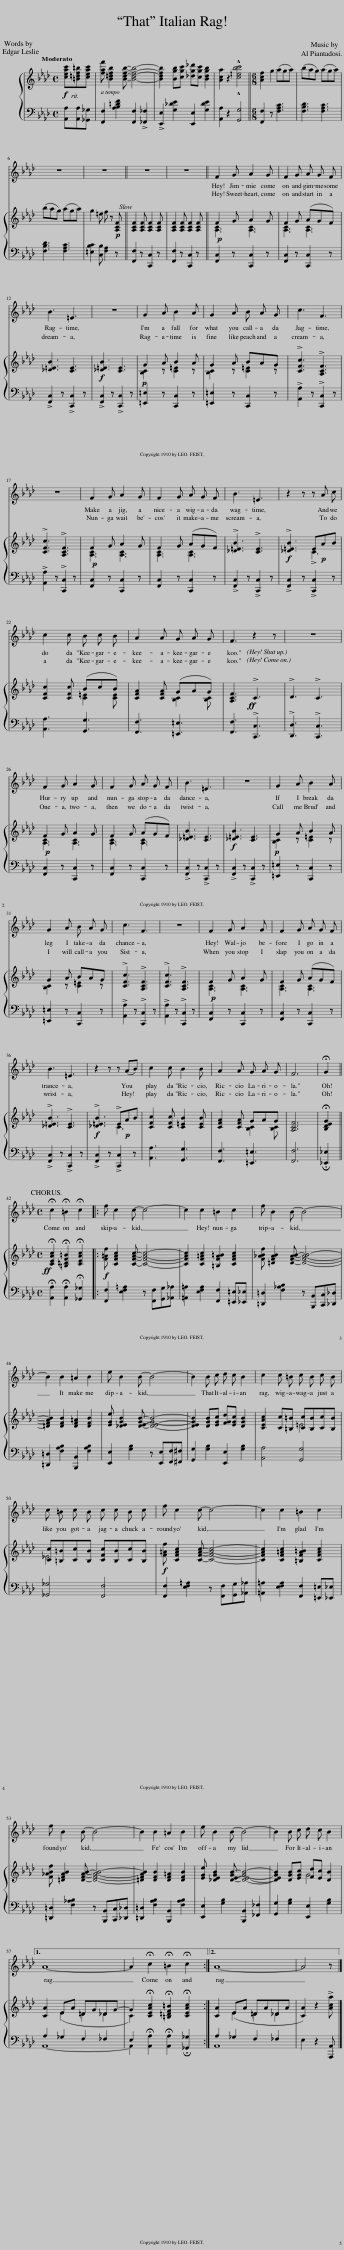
X:1
%%score 1 { ( 2 4 ) | ( 3 5 ) }
L:1/8
Q:1/4=160
M:4/4
I:linebreak $
K:Ab
V:1 treble
V:2 treble
V:4 treble
V:3 bass
V:5 bass
V:1
 z2 z | z8 | z8 | z8 ||[M:6/8] z6 | %5
 z6 |$ z6 | z6 || z6 | z6 || %10
 F2 G A2 G | F2 G A G F |$ B3 =E3 | z6 | G2 A B2 A | %15
 G2 A B A G | c3 F3 |$ z6 | F2 G A2 G | F2 G A G F | %20
 B3 =E3 | z2 z z A c |$ c2 c B c B | A2 A G A G | F3 z2 z | %25
 z6 |$ F2 G A2 G | F2 G A G F | B3 =E3 | z6 | %30
 G2 A B2 A |$ G2 A B A G | c3 F3 | z6 | F2 G A2 G | %35
 F2 G A G F |$ B3 =E3 | z2 z z (AB) | c2 c B2 B | A2 A G A G | %40
 F6 | !fermata!G2 ||$[M:4/4] !fermata!c2 !fermata!=B2 !fermata!c2 |: f c2 c- c4- | c2 c2 =B2 c2 | %45
 f B2 B- B4- |$ B2 B2 =A2 B2 | e B2 B- B4- | B2 B c d c B2 | c2 c =B c B c B |$ %50
 c =B c B c c B c | f c2 c- c4- | c2 c2 =B2 c2 |$ f B2 B- B4- | B2 B2 =A2 B2 | %55
 e B2 B- B4- | B2 B c d c B2 |1$ A8- | A2 !fermata!c2 !fermata!=B2 !fermata!c2 :|2 A8- | %60
 A4 z |] %61
V:2
!f! [ceac'][=B=df=b][ceac'] | [faf'] [B=dfb]2 [Bdfb]- [Bdfb]4- | [Bdfb]2 [Bgb][cgc'] [_dg_d'][cgc'] [Bdgb]2 | [Aca]2 z2 !^![c=ebc']4 ||[M:6/8] [Acf]2 g (aga) | %5
 (bag) (aga) |$ (bag) (aga) | g2 =e f z!p! [A,CF] || [A,CF]2 [A,CF] [A,CF]2 [A,CF] | [A,CF]2 [A,CF] [A,CF]2 [A,CF] || %10
!p! F2 G A2 G | F2 G (AGF) |$ [_D=EB]3 [CE]3 |!f! [_D=EB]3 [CE]3 |!p! G2 A B2 A | %15
 G2 A BAG | !>![CFc]3 !>![A,CF]3 |$ !>![CFc]3 !>![A,CF]3 |!p! F2 G A2 G | F2 G (AGF) | %20
 !>![_D=EB]3 !>![CE]3 |!f! !>![_D=EB]3 E!p!AB |$ [CFc]2 [CFc] (BcB) | [CFA]2 [CFA] (GAG) | [A,CF]3!ff! !>!C3 | %25
 !>!D3 !>!C3 |$!p! F2 G A2 G | F2 G (AGF) | [_D=EB]3 [CE]3 |!f! [_D=EB]3 [CE]3 | %30
!p! G2 A B2 A |$ G2 A BAG | !>![CFc]3 !>![A,CF]3 | !>![CFc]3 !>![A,CF]3 |!p! F2 G A2 G | %35
 F2 G (AGF) |$ !>![_D=EB]3 !>![CE]3 |!f! !>![_D=EB]3 !>!E!p!AB | [CFc]2 [CFc] [C=EB]2 [CEB] | [CFA]2 [CFA] GAG | %40
 [A,CF]6 | !fermata![B,DEG]2 ||$[M:4/4]!ff! !fermata![CEAc]2 !fermata![=B,=DF=B]2 !fermata![CEAc]2 |:!f! [F=Af] [CFAc]2 [CFAc]- [CFAc]4- | [CFAc]2 [CF=Ac]2 [=B,FA=B]2 [CFAc]2 | %45
 [F_ABf] [=DFAB]2 [DFAB]- [DFAB]4- |$ [=DFAB]2 [DFB]2 [DF=A]2 [DFB]2 | [EGe] [_DEGB]2 [DEGB]- [DEGB]4- | [DEGB]2 [DGB][EGc] [FGd][EGc] [DGB]2 | [CEAc]2 [Cc][=B,=B] [Cc][B,B][Cc][B,B] |$ %50
 [Cc][=B,=B][Cc][B,B] [CFc][B,B][Cc][B,B] |!f! [F=Af] [CFAc]2 [CFAc]- [CFAc]4- | [CFAc]2 [CF=Ac]2 [=B,FA=B]2 [CFAc]2 |$ [F_ABf] [=DFAB]2 [DFAB]- [DFAB]4- | [=DFAB]2 [DFB]2 [DF=A]2 [DFB]2 | %55
 [EGe] [_DEGB]2 [DEGB]- [DEGB]4- | [DEGB]2 [DGB][EGc] [Fd][Ec] [DB]2 |1$ [CA]2 EA =DG_DG- | G2 !fermata![CEAc]2 !fermata![=B,=DF=B]2 !fermata![CEAc]2 :|2 [CA]2 (EA =DA_DA | %60
 [CA]2) z2 !>![Aca] |] %61
V:3
 [A,,A,][A,,A,][_G,,_G,] | [F,,F,]2 [A,B,=DF]2 [F,,F,]2 !>![_F,,_F,]2 | !>![E,,E,]2 [G,_DE]2 [E,,E,]2 [G,DE]2 | [A,,A,]2 z2 !^![G,,G,]4 ||[M:6/8] [F,,F,]2 z [F,A,C]3 | %5
 [F,B,D]3 [F,A,C]3 |$ [F,B,D]3 [F,A,C]3 | [=E,B,C]2 [C,B,] [F,A,]2 z || [F,,F,]2 z [C,,C,]2 z | [F,,F,]2 z [C,,C,]2 z || %10
 [F,,C,]2 z [C,,C,]2 z | [F,,C,]2 z [C,,C,]2 z |$ !>![F,,C,]2 z !>![C,,C,]2 z | !>![F,,C,]2 z !>![C,,C,]2 z | [=E,,=E,]2 z [C,,C,]2 z | %15
 [=E,,=E,]2 z [C,,C,]2 z | !>![A,,A,]2 z !>![C,,C,]2 z |$ !>![A,,A,]2 z !>![C,,C,]2 z | [F,,C,]2 z [C,,C,]2 z | [F,,C,]2 z [C,,C,]2 z | %20
 !>![F,,C,]2 z !>![C,,C,]2 z | !>![F,,C,]2 z !>![C,,C,]2 z |$ [A,,A,]3 [G,,G,]3 | [F,,F,]3 [=E,,=E,]3 | [F,,F,]3 !>![C,,C,]3 | %25
 !>![D,,D,]3 !>![C,,C,]3 |$ [F,,C,]2 z [C,,C,]2 z | [F,,C,]2 z [C,,C,]2 z | !>![F,,C,]2 z !>![C,,C,]2 z | !>![F,,C,]2 z !>![C,,C,]2 z | %30
 [=E,,=E,]2 z [C,,C,]2 z |$ [=E,,=E,]2 z [C,,C,]2 z | !>![A,,A,]2 z !>![C,,C,]2 z | !>![A,,A,]2 z !>![C,,C,]2 z | [F,,C,]2 z [C,,C,]2 z | %35
 [F,,C,]2 z [C,,C,]2 z |$ !>![F,,C,]2 z !>![C,,C,]2 z | !>![F,,C,]2 z !>![C,,C,]2 z | [A,,A,]3 [G,,G,]3 | [F,,F,]3 [=E,,=E,]3 | %40
 [F,,F,]6 | !fermata![_E,,_E,]2 ||$[M:4/4] !fermata![A,,A,]2 !fermata![A,,A,]2 !fermata![_G,,_G,]2 |: [F,,F,]2 [E,F,=A,]2 z [F,,F,][G,,G,][_A,,_A,] | [=A,,=A,]2 [E,F,A,]2 [F,,F,]2 [=E,,=E,][_E,,_E,] | %45
 [=D,,=D,]2 [F,_A,B,]2 z [B,,,B,,][C,,C,][_D,,_D,] |$ [=D,,=D,]2 [F,A,B,]2 [B,,,B,,]2 [F,A,B,]2 | [E,,E,]2 [G,B,]2 z [E,,E,][F,,F,][^F,,^F,] | [G,,G,]2 [G,B,]2 [E,,E,]2 [G,B,]2 | [A,,A,]4 [G,,G,]4 |$ %50
 [_G,,_G,]4 [F,,F,]4 | [F,,F,]2 [E,F,=A,]2 z [F,,F,][G,,G,][_A,,_A,] | [=A,,=A,]2 [E,F,A,]2 [F,,F,]2 [=E,,=E,][_E,,_E,] |$ [=D,,=D,]2 [F,_A,B,]2 z [B,,,B,,][C,,C,][_D,,_D,] | [=D,,=D,]2 [F,A,B,]2 [B,,,B,,]2 [F,A,B,]2 | %55
 [E,,E,]2 [G,B,]2 [B,,,B,,]2 [_F,,_F,]2 | [G,,G,]2 [G,B,]2 [E,,E,]2 [G,B,]2 |1$ A,2 _G,2 F,2 _F,2 | E,2 !fermata![A,,A,]2 !fermata![A,,A,]2 !fermata![_G,,_G,]2 :|2 A,2 _G,2 F,2 _F,2 | %60
 E,2 z2 [A,,,A,,] |] %61
V:4
 x3 | x8 | x8 | x8 ||[M:6/8] x6 | %5
 x6 |$ x6 | x6 || x6 | x6 || %10
 [A,C]3 [A,C]3 | [A,C]3 [A,C]3 |$ x6 | x6 | [B,C]2 z [C=E]2 z | %15
 [B,C]2 z [C=E]2 z | x6 |$ x6 | [A,C]3 [A,C]3 | [A,C]3 [A,C]3 | %20
 x6 | x3 !>!C3 |$ x3 [C=E]2 [CE] | x3 [B,C]2 [B,C] | x6 | %25
 x6 |$ [A,C]3 [A,C]3 | [A,C]3 [A,C]3 | x6 | x6 | %30
 [B,C]2 z [C=E]2 z |$ [B,C]2 z [C=E]2 z | x6 | x6 | [A,C]3 [A,C]3 | %35
 [A,C]3 [A,C]3 |$ x6 | x3 C3 | x6 | x3 [B,C]2 [B,C] | %40
 x6 | x2 ||$[M:4/4] x6 |: x8 | x8 | %45
 x8 |$ x8 | x8 | x8 | x4 =E4 |$ %50
 _E4 x4 | x8 | x8 |$ x8 | x8 | %55
 x8 | x4 G4 |1$ x2 (E2 =D2 _D2 | C2) x6 :|2 x2 E2 =D2 _D2 | %60
 x5 |] %61
V:5
 x3 | x8 | x8 | x8 ||[M:6/8] x6 | %5
 x6 |$ x6 | x6 || x6 | x6 || %10
 x6 | x6 |$ x6 | x6 | x6 | %15
 x6 | x6 |$ x6 | x6 | x6 | %20
 x6 | x6 |$ x6 | x6 | x6 | %25
 x6 |$ x6 | x6 | x6 | x6 | %30
 x6 |$ x6 | x6 | x6 | x6 | %35
 x6 |$ x6 | x6 | x6 | x6 | %40
 x6 | x2 ||$[M:4/4] x6 |: x8 | x8 | %45
 x8 |$ x8 | x8 | x8 | x8 |$ %50
 x8 | x8 | x8 |$ x8 | x8 | %55
 x8 | x8 |1$ A,,8- | A,,2 x6 :|2 A,,8 | %60
 x5 |] %61
